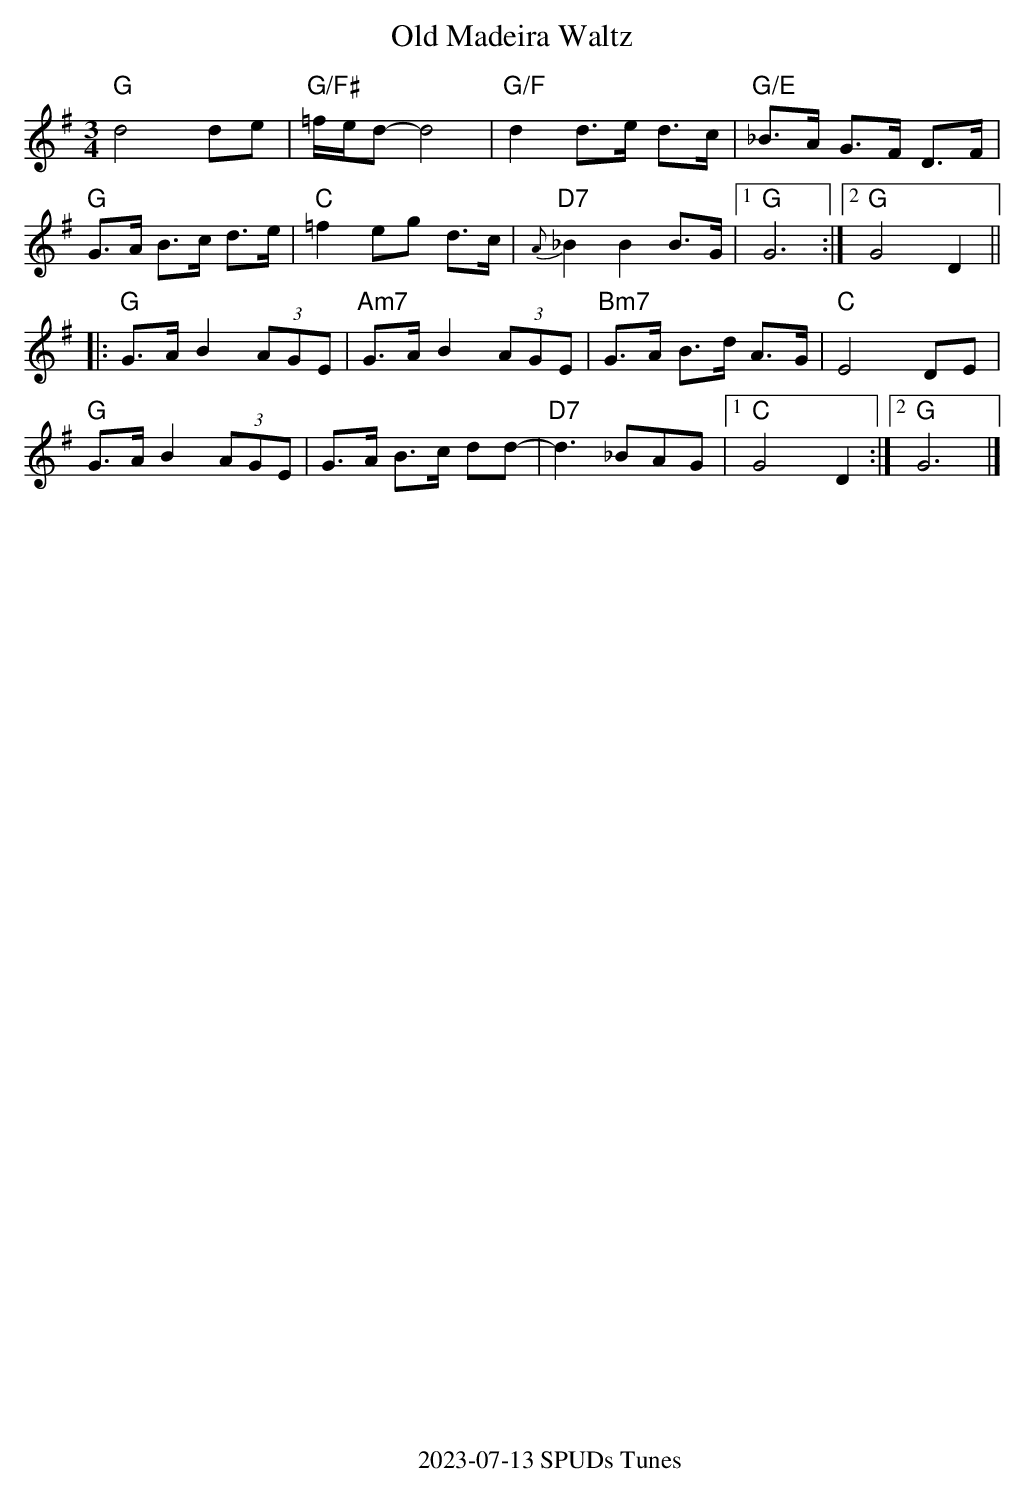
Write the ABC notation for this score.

X:1B
T:Old Madeira Waltz
L:1/8
M:3/4
K:G
"G"d4 de|"G/F#"=f/e/d-d4|"G/F"d2d>e d>c|"G/E"_B>A G>F D>F|
"G"G>A B>c d>e|"C"=f2eg  d>c|"D7"{A}_B2B2B>G|1"G"G6:|2"G"G4D2||
|:"G"G>A B2 (3AGE|"Am7"G>A B2 (3AGE|"Bm7"G>A B>d A>G|"C"E4 DE|
"G"G>A B2 (3AGE|G>A B>c dd- |"D7"d3 _BAG|1"C"G4D2:|2"G"G6|]
